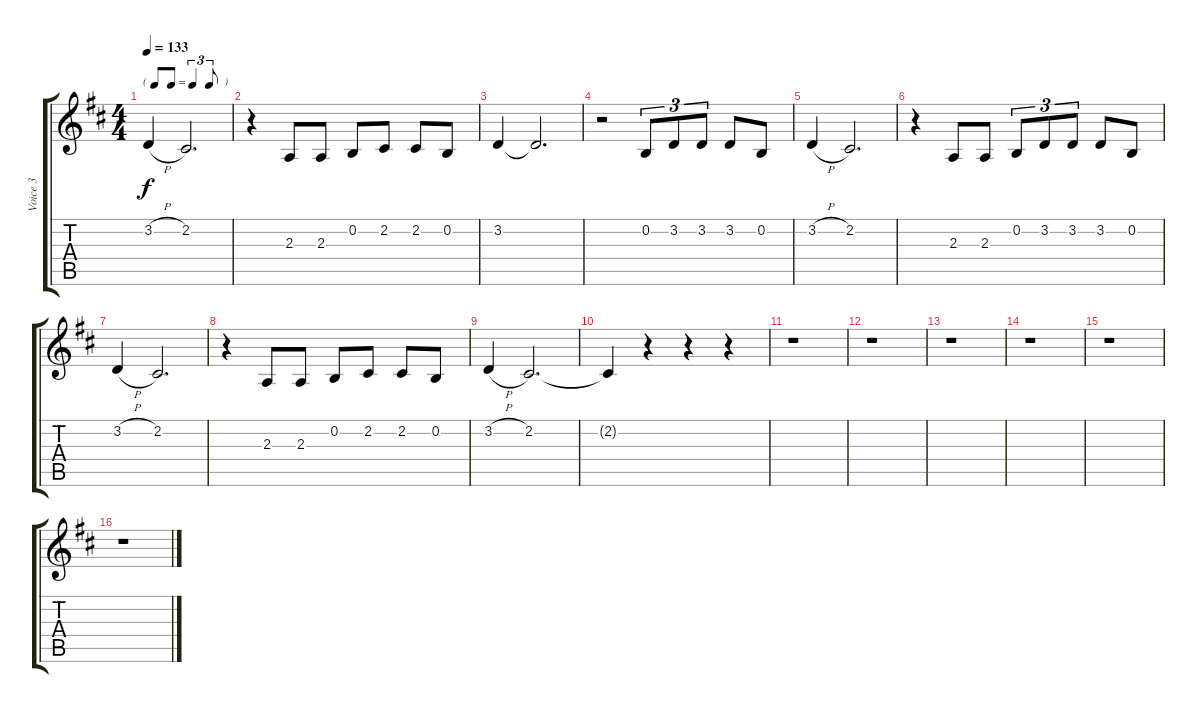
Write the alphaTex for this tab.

\track ("Voice 3" "Voice 3") {instrument sopranosax}
\staff {score tabs}
\tuning (E4 B3 G3 D3 A2 E2) {hide}
\ts (4 4)
\tf triplet8th
\tempo 133
\clef g2
\ks d
3.2{h}.4{dy f} 2.2.2{d} |
r.4 2.3.8 2.3.8 0.2.8 2.2.8 2.2.8 0.2.8 |
3.2.4 3.2{t}.2{d} |
r.2 0.2.8{tu (3 2)} 3.2.8{tu (3 2)} 3.2.8{tu (3 2)} 3.2.8 0.2.8 |
3.2{h}.4 2.2.2{d} |
r.4 2.3.8 2.3.8 0.2.8{tu (3 2)} 3.2.8{tu (3 2)} 3.2.8{tu (3 2)} 3.2.8 0.2.8 |
3.2{h}.4 2.2.2{d} |
r.4 2.3.8 2.3.8 0.2.8 2.2.8 2.2.8 0.2.8 |
3.2{h}.4 2.2.2{d} |
2.2{t}.4 r.4 r.4 r.4 |
r.1 |
r.1 |
r.1 |
r.1 |
r.1 |
r.1
